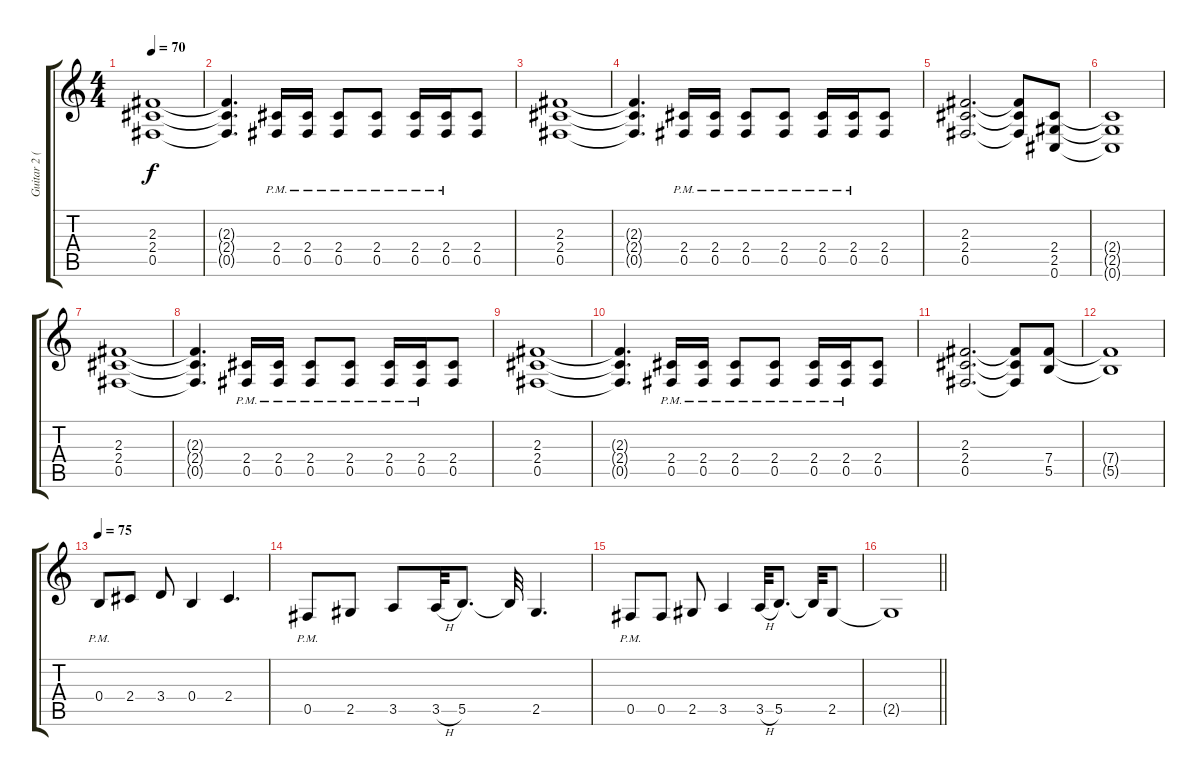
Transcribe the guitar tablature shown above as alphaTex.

\track ("Guitar 2 (Distortion)" "Guitar 2 (") {instrument distortionguitar}
\staff {score tabs}
\tuning (Db4 Ab3 E3 B2 Gb2 Db2) {hide}
\ts (4 4)
\tempo 70
\clef g2
\ks c
(2.3 2.4 0.5).1{dy f} |
(2.3{t} 2.4{t} 0.5{t}).4{d} (2.4{pm} 0.5{pm}).16 (2.4{pm} 0.5{pm}).16 (2.4{pm} 0.5{pm}).8 (2.4{pm} 0.5{pm}).8 (2.4{pm} 0.5{pm}).16 (2.4{pm} 0.5{pm}).16 (2.4 0.5).8 |
(2.3 2.4 0.5).1 |
(2.3{t} 2.4{t} 0.5{t}).4{d} (2.4{pm} 0.5{pm}).16 (2.4{pm} 0.5{pm}).16 (2.4{pm} 0.5{pm}).8 (2.4{pm} 0.5{pm}).8 (2.4{pm} 0.5{pm}).16 (2.4{pm} 0.5{pm}).16 (2.4 0.5).8 |
(2.3 2.4 0.5).2{d} (2.3{t} 2.4{t} 0.5{t}).8 (2.4 2.5 0.6).8 |
(2.4{t} 2.5{t} 0.6{t}).1 |
(2.3 2.4 0.5).1 |
(2.3{t} 2.4{t} 0.5{t}).4{d} (2.4{pm} 0.5{pm}).16 (2.4{pm} 0.5{pm}).16 (2.4{pm} 0.5{pm}).8 (2.4{pm} 0.5{pm}).8 (2.4{pm} 0.5{pm}).16 (2.4{pm} 0.5{pm}).16 (2.4 0.5).8 |
(2.3 2.4 0.5).1 |
(2.3{t} 2.4{t} 0.5{t}).4{d} (2.4{pm} 0.5{pm}).16 (2.4{pm} 0.5{pm}).16 (2.4{pm} 0.5{pm}).8 (2.4{pm} 0.5{pm}).8 (2.4{pm} 0.5{pm}).16 (2.4{pm} 0.5{pm}).16 (2.4 0.5).8 |
(2.3 2.4 0.5).2{d} (2.3{t} 2.4{t} 0.5{t}).8 (7.4 5.5).8 |
(7.4{t} 5.5{t}).1 |
\tempo 75
0.4{pm}.8 2.4.8 3.4.8 0.4.4 2.4.4{d} |
0.5{pm}.8 2.5.8 3.5.8 3.5{h}.32 5.5.8{d} 5.5{t}.32 2.5.4{d} |
0.5{pm}.8 0.5.8 2.5.8 3.5.4 3.5{h}.32 5.5.8{d} 5.5{t}.32 2.5.8 |
\barLineRight lightlight
2.5{t}.1
